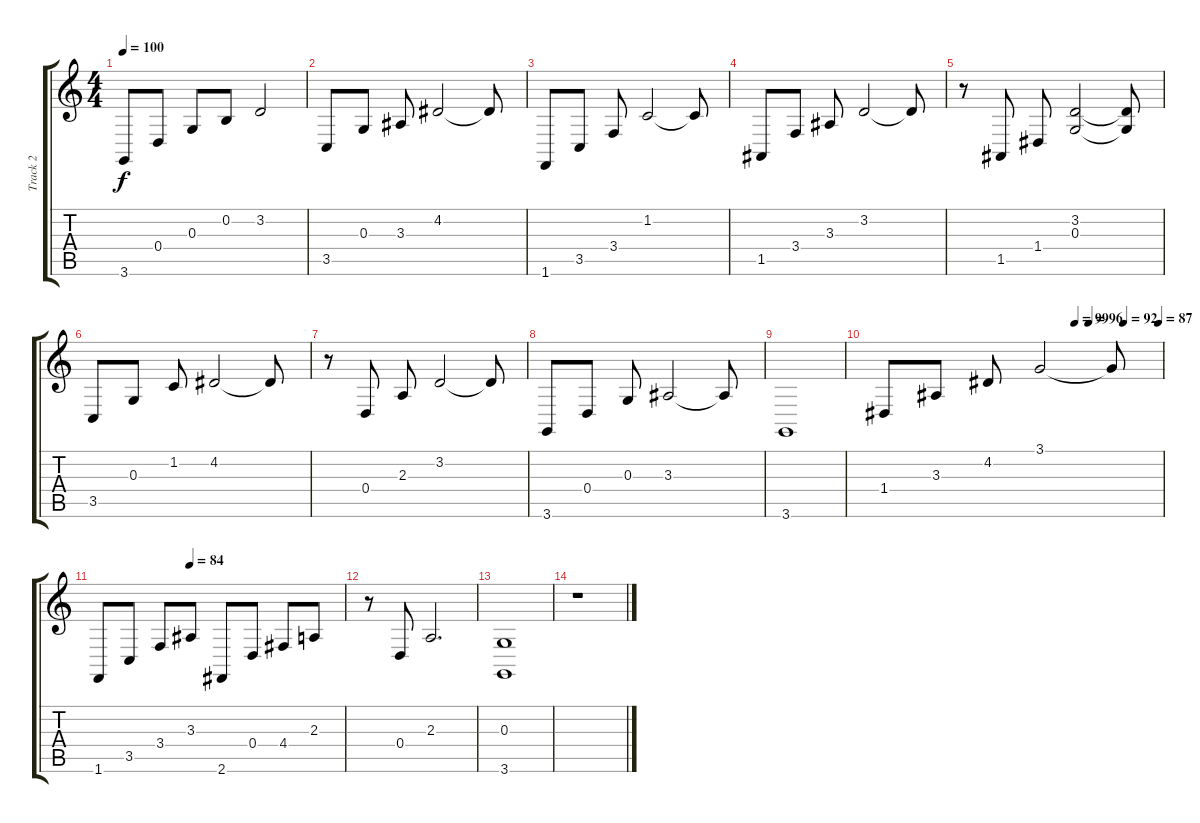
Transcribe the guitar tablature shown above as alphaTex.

\track ("Track 2" "Track 2") {instrument acousticgrandpiano}
\staff {score tabs}
\tuning (E4 B3 G3 D3 A2 E2) {hide}
\ts (4 4)
\tempo 100
\clef g2
\ks c
3.6.8{dy f} 0.4.8 0.3.8 0.2.8 3.2.2 |
3.5.8 0.3.8 3.3.8 4.2.2 4.2{t}.8 |
1.6.8 3.5.8 3.4.8 1.2.2 1.2{t}.8 |
1.5.8 3.4.8 3.3.8 3.2.2 3.2{t}.8 |
r.8 1.5.8 1.4.8 (3.2 0.3).2 (3.2{t} 0.3{t}).8 |
3.5.8 0.3.8 1.2.8 4.2.2 4.2{t}.8 |
r.8 0.4.8 2.3.8 3.2.2 3.2{t}.8 |
3.6.8 0.4.8 0.3.8 3.3.2 3.3{t}.8 |
3.6.1 |
\tempo (99 0.6875)
\tempo (96 0.7375)
\tempo (92 0.8625)
\tempo (87 0.9875)
1.4.8 3.3.8 4.2.8 3.1.2 3.1{t}.8 |
\tempo (84 0.375)
1.6.8 3.5.8 3.4.8 3.3.8 2.6.8 0.4.8 4.4.8 2.3.8 |
r.8 0.4.8 2.3.2{d} |
(0.3 3.6).1 |
r.1
